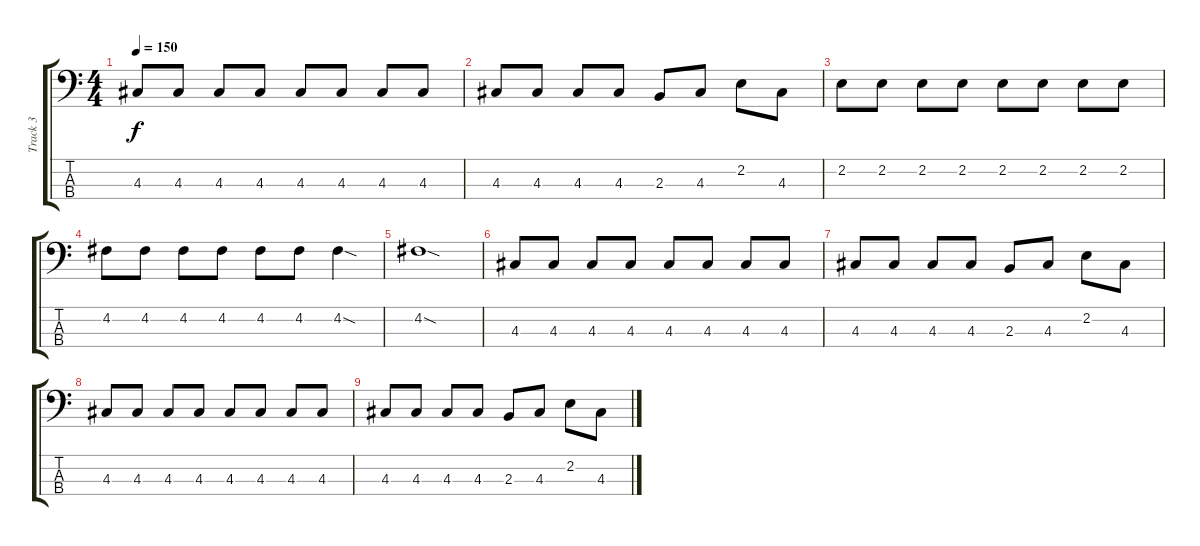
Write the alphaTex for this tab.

\track ("Track 3" "Track 3") {instrument electricbassfinger}
\staff {score tabs}
\tuning (G2 D2 A1 E1) {hide}
\ts (4 4)
\tempo 150
\clef f4
\ks c
4.3.8{dy f} 4.3.8 4.3.8 4.3.8 4.3.8 4.3.8 4.3.8 4.3.8 |
4.3.8 4.3.8 4.3.8 4.3.8 2.3.8 4.3.8 2.2.8 4.3.8 |
2.2.8 2.2.8 2.2.8 2.2.8 2.2.8 2.2.8 2.2.8 2.2.8 |
4.2.8 4.2.8 4.2.8 4.2.8 4.2.8 4.2.8 4.2{sod}.4 |
4.2{sod}.1 |
4.3.8 4.3.8 4.3.8 4.3.8 4.3.8 4.3.8 4.3.8 4.3.8 |
4.3.8 4.3.8 4.3.8 4.3.8 2.3.8 4.3.8 2.2.8 4.3.8 |
4.3.8 4.3.8 4.3.8 4.3.8 4.3.8 4.3.8 4.3.8 4.3.8 |
4.3.8 4.3.8 4.3.8 4.3.8 2.3.8 4.3.8 2.2.8 4.3.8
